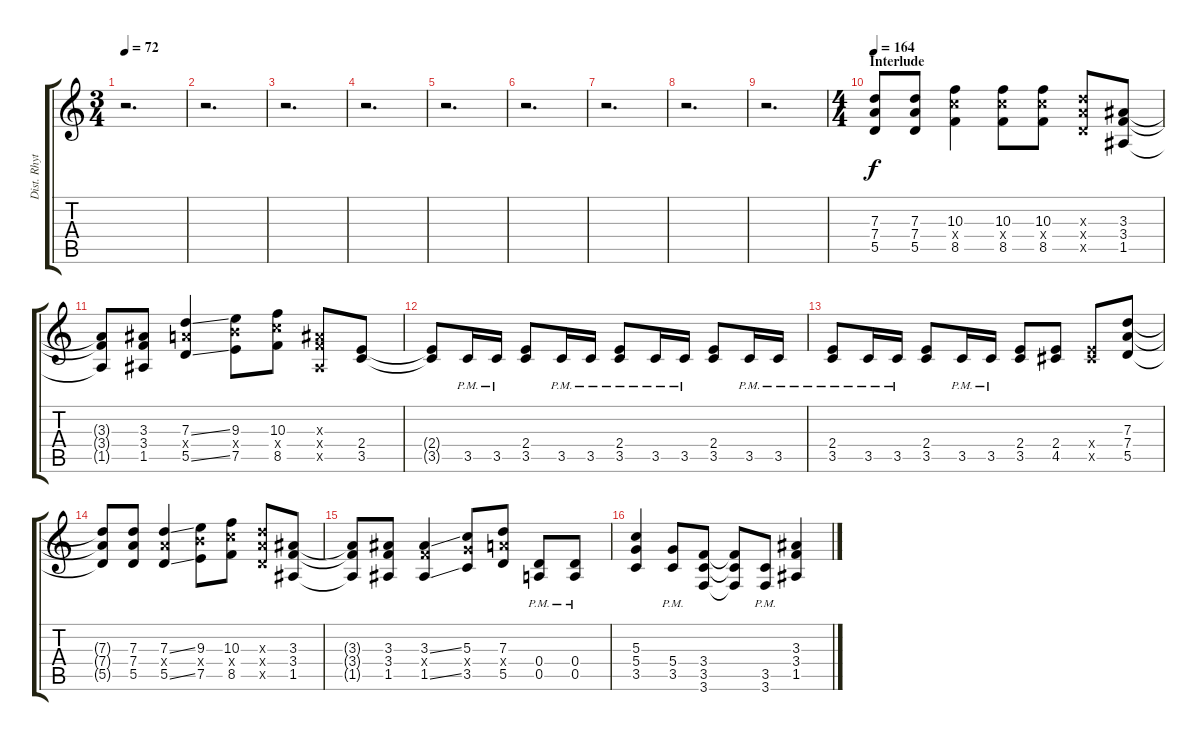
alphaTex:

\track ("Dist. Rhythm (Arrangement)" "Dist. Rhyt") {instrument distortionguitar}
\staff {score tabs}
\tuning (E4 B3 G3 D3 A2 D2) {hide}
\ts (3 4)
\tempo 72
\clef g2
\ks c
r.2{d dy f} |
r.2{d} |
r.2{d} |
r.2{d} |
r.2{d} |
r.2{d} |
r.2{d} |
r.2{d} |
r.2{d} |
\ts (4 4)
\section ("" "Interlude")
\tempo 164
(7.3 7.4 5.5).8 (7.3 7.4 5.5).8 (10.3 10.4{x} 8.5).4 (10.3 10.4{x} 8.5).8 (10.3 10.4{x} 8.5).8 (7.3{x} 7.4{x} 5.5{x}).8 (3.3 3.4 1.5).8 |
(3.3{t} 3.4{t} 1.5{t}).8 (3.3 3.4 1.5).8 (7.3{ss} 7.4{x} 5.5{ss}).4 (9.3 9.4{x} 7.5).8 (10.3 10.4{x} 8.5).8 (3.3{x} 3.4{x} 1.5{x}).8 (2.4 3.5).8 |
(2.4{t} 3.5{t}).8 3.5{pm}.16 3.5{pm}.16 (2.4 3.5).8 3.5{pm}.16 3.5{pm}.16 (2.4{pm} 3.5{pm}).8 3.5{pm}.16 3.5{pm}.16 (2.4 3.5).8 3.5{pm}.16 3.5{pm}.16 |
(2.4{pm} 3.5{pm}).8 3.5{pm}.16 3.5{pm}.16 (2.4 3.5).8 3.5{pm}.16 3.5{pm}.16 (2.4 3.5).8 (2.4 4.5).8 (2.4{x} 4.5{x}).8 (7.3 7.4 5.5).8 |
(7.3{t} 7.4{t} 5.5{t}).8 (7.3 7.4 5.5).8 (7.3{ss} 7.4{x} 5.5{ss}).4 (9.3 9.4{x} 7.5).8 (10.3 10.4{x} 8.5).8 (7.3{x} 7.4{x} 5.5{x}).8 (3.3 3.4 1.5).8 |
(3.3{t} 3.4{t} 1.5{t}).8 (3.3 3.4 1.5).8 (3.3{ss} 3.4{x} 1.5{ss}).4 (5.3 5.4{x} 3.5).8 (7.3 7.4{x} 5.5).8 (0.4{pm} 0.5{pm}).8 (0.4{pm} 0.5{pm}).8 |
(5.3 5.4 3.5).4 (5.4{pm} 3.5{pm}).8 (3.4 3.5 3.6).8 (3.4{t} 3.5{t} 3.6{t}).8 (3.5{pm} 3.6{pm}).8 (3.3 3.4 1.5).4
